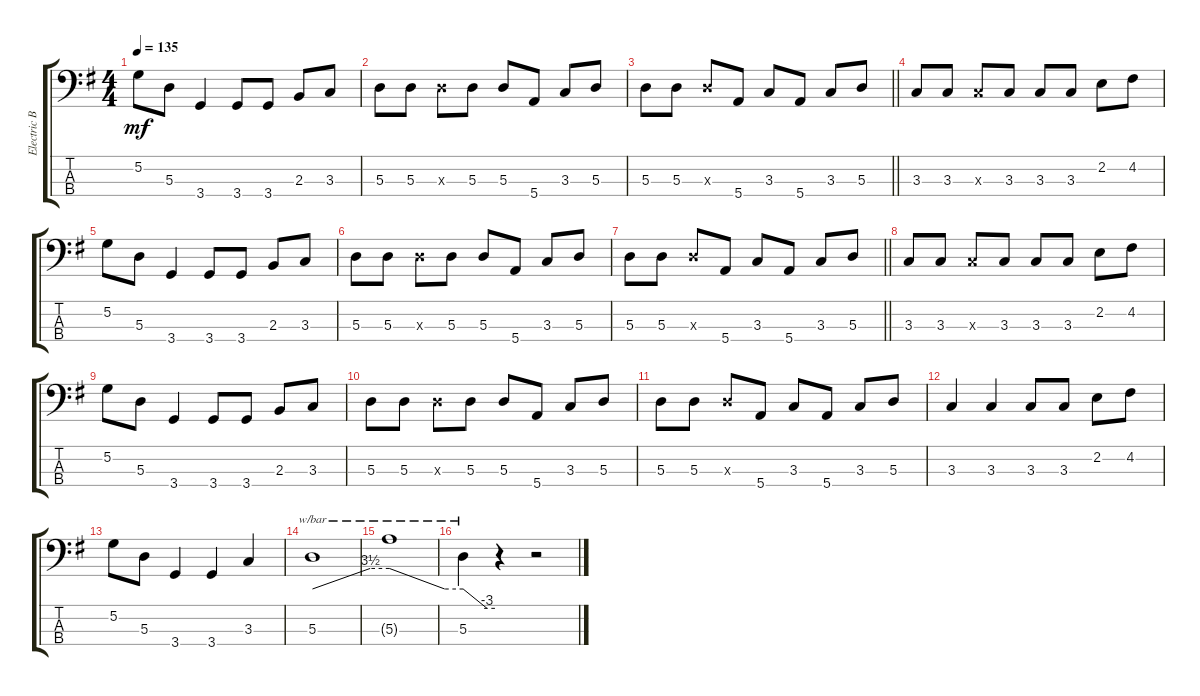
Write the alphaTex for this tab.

\track ("Electric Bass" "Electric B") {instrument electricbassfinger}
\staff {score tabs}
\tuning (G2 D2 A1 E1) {hide}
\ts (4 4)
\tempo 135
\clef f4
\ks g
5.2.8{dy mf} 5.3.8 3.4.4 3.4.8 3.4.8 2.3.8 3.3.8 |
5.3.8 5.3.8 5.3{x}.8 5.3.8 5.3.8 5.4.8 3.3.8 5.3.8 |
\barLineRight lightlight
5.3.8 5.3.8 5.3{x}.8 5.4.8 3.3.8 5.4.8 3.3.8 5.3.8 |
3.3.8 3.3.8 3.3{x}.8 3.3.8 3.3.8 3.3.8 2.2.8 4.2.8 |
5.2.8 5.3.8 3.4.4 3.4.8 3.4.8 2.3.8 3.3.8 |
5.3.8 5.3.8 5.3{x}.8 5.3.8 5.3.8 5.4.8 3.3.8 5.3.8 |
\barLineRight lightlight
5.3.8 5.3.8 5.3{x}.8 5.4.8 3.3.8 5.4.8 3.3.8 5.3.8 |
3.3.8 3.3.8 3.3{x}.8 3.3.8 3.3.8 3.3.8 2.2.8 4.2.8 |
5.2.8 5.3.8 3.4.4 3.4.8 3.4.8 2.3.8 3.3.8 |
5.3.8 5.3.8 5.3{x}.8 5.3.8 5.3.8 5.4.8 3.3.8 5.3.8 |
5.3.8 5.3.8 5.3{x}.8 5.4.8 3.3.8 5.4.8 3.3.8 5.3.8 |
3.3.4 3.3.4 3.3.8 3.3.8 2.2.8 4.2.8 |
5.2.8 5.3.8 3.4.4 3.4.4 3.3.4 |
5.3.1{tbe (custom default 0 0 45 14 60 14)} |
5.3{t}.1{tbe (custom default 0 14 45 0 60 0)} |
5.3.4{tbe (custom default 0 0 45 -12 60 -12)} r.4 r.2
